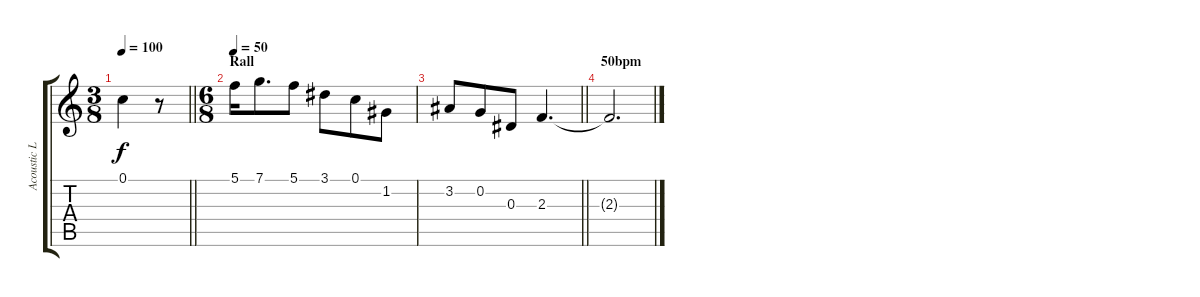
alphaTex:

\track ("Acoustic Lead" "Acoustic L") {instrument acousticguitarsteel}
\staff {score tabs}
\tuning (C4 G3 Eb3 Bb2 F2 C2) {hide}
\ts (3 8)
\tempo 100
\clef g2
\barLineRight lightlight
\ks c
0.1{t}.4{dy f} r.8 |
\ts (6 8)
\section ("" "Rall")
\tempo 50
5.1.16 7.1.8{d} 5.1.8 3.1.8 0.1.8 1.2.8 |
\barLineRight lightlight
3.2.8 0.2.8 0.3.8 2.3.4{d} |
\section ("" "50bpm")
2.3{t}.2{d}
